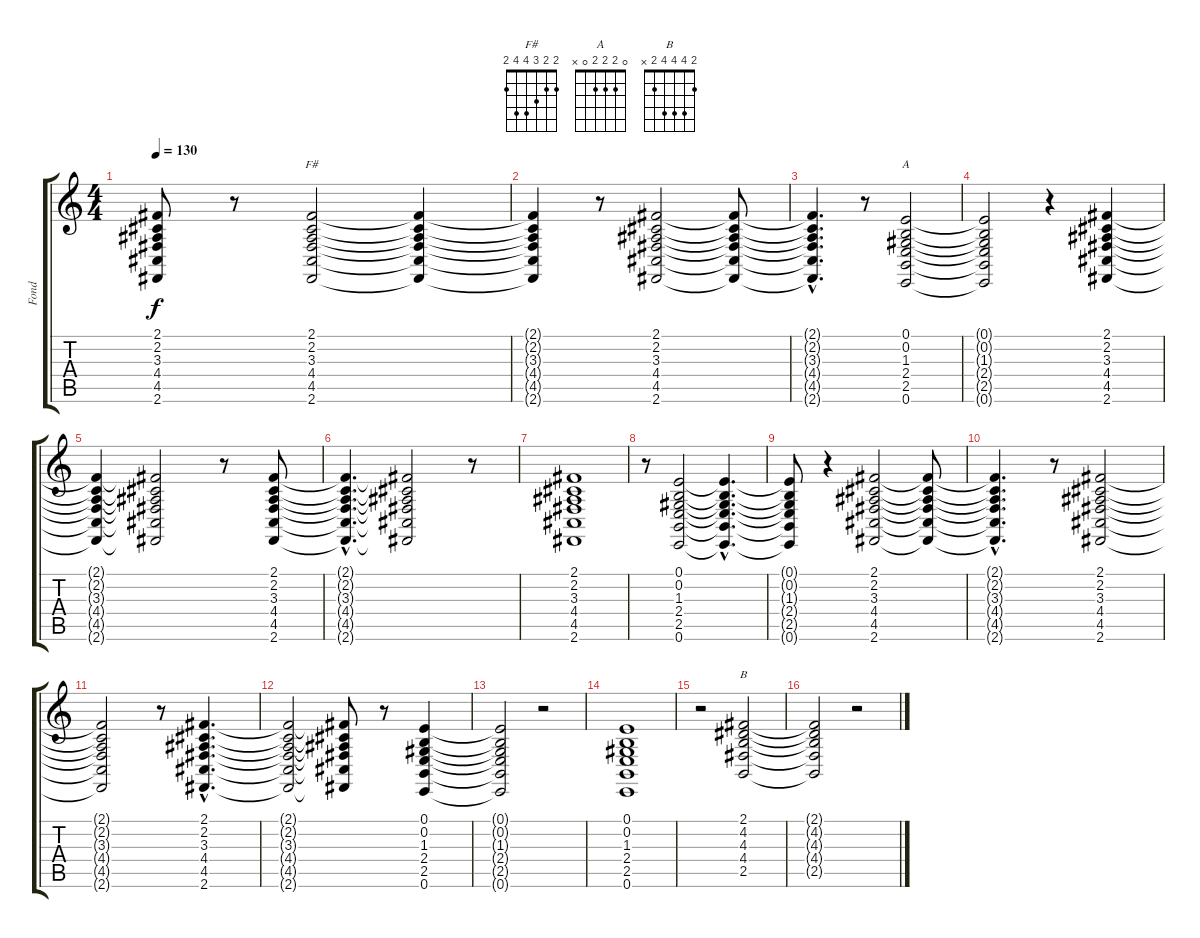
\track ("Fond" "Fond") {instrument stringensemble1}
\staff {score tabs}
\tuning (E4 B3 G3 D3 A2 E2) {hide}
\chord ("F#" 2 2 3 4 4 2)
\chord ("A" 0 2 2 2 0 x)
\chord ("B" 2 4 4 4 2 x)
\ts (4 4)
\tempo 130
\clef g2
\ks c
(2.1{t} 2.2{t} 3.3{t} 4.4{t} 4.5{t} 2.6{t}).8{dy f} r.8 (2.1 2.2 3.3 4.4 4.5 2.6).2{ch "F#"} (2.1{t} 2.2{t} 3.3{t} 4.4{t} 4.5{t} 2.6{t}).4 |
(2.1{t} 2.2{t} 3.3{t} 4.4{t} 4.5{t} 2.6{t}).4 r.8 (2.1 2.2 3.3 4.4 4.5 2.6).2 (2.1{t} 2.2{t} 3.3{t} 4.4{t} 4.5{t} 2.6{t}).8 |
(2.1{hac t} 2.2{hac t} 3.3{hac t} 4.4{hac t} 4.5{hac t} 2.6{hac t}).4{d} r.8 (0.1 0.2 1.3 2.4 2.5 0.6).2{ch "A"} |
(0.1{t} 0.2{t} 1.3{t} 2.4{t} 2.5{t} 0.6{t}).2 r.4 (2.1 2.2 3.3 4.4 4.5 2.6).4 |
(2.1{t} 2.2{t} 3.3{t} 4.4{t} 4.5{t} 2.6{t}).4 (2.1{t} 2.2{t} 3.3{t} 4.4{t} 4.5{t} 2.6{t}).2 r.8 (2.1 2.2 3.3 4.4 4.5 2.6).8 |
(2.1{hac t} 2.2{hac t} 3.3{hac t} 4.4{hac t} 4.5{hac t} 2.6{hac t}).4{d} (2.1{t} 2.2{t} 3.3{t} 4.4{t} 4.5{t} 2.6{t}).2 r.8 |
(2.1 2.2 3.3 4.4 4.5 2.6).1 |
r.8 (0.1 0.2 1.3 2.4 2.5 0.6).2 (0.1{hac t} 0.2{hac t} 1.3{hac t} 2.4{hac t} 2.5{hac t} 0.6{hac t}).4{d} |
(0.1{t} 0.2{t} 1.3{t} 2.4{t} 2.5{t} 0.6{t}).8 r.4 (2.1 2.2 3.3 4.4 4.5 2.6).2 (2.1{t} 2.2{t} 3.3{t} 4.4{t} 4.5{t} 2.6{t}).8 |
(2.1{hac t} 2.2{hac t} 3.3{hac t} 4.4{hac t} 4.5{hac t} 2.6{hac t}).4{d} r.8 (2.1 2.2 3.3 4.4 4.5 2.6).2 |
(2.1{t} 2.2{t} 3.3{t} 4.4{t} 4.5{t} 2.6{t}).2 r.8 (2.1{hac} 2.2{hac} 3.3{hac} 4.4{hac} 4.5{hac} 2.6{hac}).4{d} |
(2.1{t} 2.2{t} 3.3{t} 4.4{t} 4.5{t} 2.6{t}).2 (2.1{t} 2.2{t} 3.3{t} 4.4{t} 4.5{t} 2.6{t}).8 r.8 (0.1 0.2 1.3 2.4 2.5 0.6).4 |
(0.1{t} 0.2{t} 1.3{t} 2.4{t} 2.5{t} 0.6{t}).2 r.2 |
(0.1 0.2 1.3 2.4 2.5 0.6).1 |
r.2 (2.1 4.2 4.3 4.4 2.5).2{ch "B"} |
(2.1{t} 4.2{t} 4.3{t} 4.4{t} 2.5{t}).2 r.2
